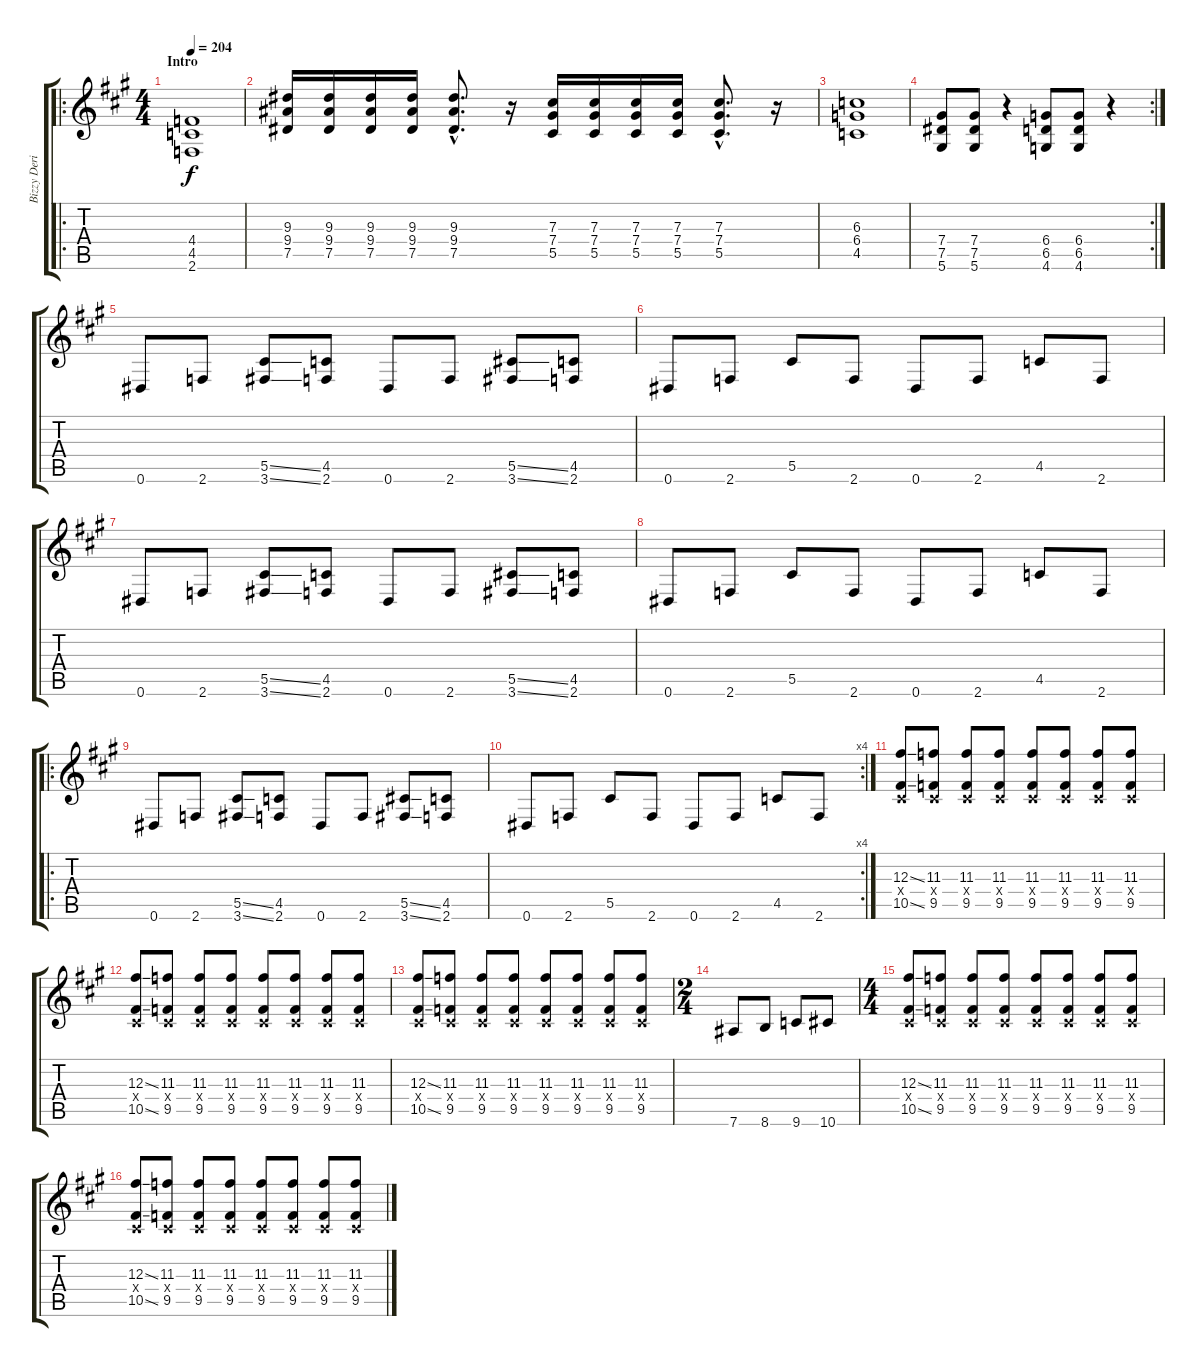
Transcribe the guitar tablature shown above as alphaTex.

\track ("Bizzy Derick" "Bizzy Deri") {instrument distortionguitar}
\staff {score tabs}
\tuning (Eb4 Bb3 Gb3 Db3 Ab2 Eb2) {hide}
\ro
\ts (4 4)
\section ("" "Intro")
\tempo 204
\clef g2
\ks a
(4.4 4.5 2.6).1{dy f instrument distortionguitar} |
(9.3 9.4 7.5).16 (9.3 9.4 7.5).16 (9.3 9.4 7.5).16 (9.3 9.4 7.5).16 (9.3{hac} 9.4{hac} 7.5{hac}).8{d} r.16 (7.3 7.4 5.5).16 (7.3 7.4 5.5).16 (7.3 7.4 5.5).16 (7.3 7.4 5.5).16 (7.3{hac} 7.4{hac} 5.5{hac}).8{d} r.16 |
(6.3 6.4 4.5).1 |
\rc 2
(7.4 7.5 5.6).8 (7.4 7.5 5.6).8 r.4 (6.4 6.5 4.6).8 (6.4 6.5 4.6).8 r.4 |
0.6.8 2.6.8 (5.5{ss} 3.6{ss}).8 (4.5 2.6).8 0.6.8 2.6.8 (5.5{ss} 3.6{ss}).8 (4.5 2.6).8 |
0.6.8 2.6.8 5.5.8 2.6.8 0.6.8 2.6.8 4.5.8 2.6.8 |
0.6.8 2.6.8 (5.5{ss} 3.6{ss}).8 (4.5 2.6).8 0.6.8 2.6.8 (5.5{ss} 3.6{ss}).8 (4.5 2.6).8 |
0.6.8 2.6.8 5.5.8 2.6.8 0.6.8 2.6.8 4.5.8 2.6.8 |
\ro
0.6.8 2.6.8 (5.5{ss} 3.6{ss}).8 (4.5 2.6).8 0.6.8 2.6.8 (5.5{ss} 3.6{ss}).8 (4.5 2.6).8 |
\rc 4
0.6.8 2.6.8 5.5.8 2.6.8 0.6.8 2.6.8 4.5.8 2.6.8 |
(12.3{ss} 0.4{x} 10.5{ss}).8 (11.3 0.4{x} 9.5).8 (11.3 0.4{x} 9.5).8 (11.3 0.4{x} 9.5).8 (11.3 0.4{x} 9.5).8 (11.3 0.4{x} 9.5).8 (11.3 0.4{x} 9.5).8 (11.3 0.4{x} 9.5).8 |
(12.3{ss} 0.4{x} 10.5{ss}).8 (11.3 0.4{x} 9.5).8 (11.3 0.4{x} 9.5).8 (11.3 0.4{x} 9.5).8 (11.3 0.4{x} 9.5).8 (11.3 0.4{x} 9.5).8 (11.3 0.4{x} 9.5).8 (11.3 0.4{x} 9.5).8 |
(12.3{ss} 0.4{x} 10.5{ss}).8 (11.3 0.4{x} 9.5).8 (11.3 0.4{x} 9.5).8 (11.3 0.4{x} 9.5).8 (11.3 0.4{x} 9.5).8 (11.3 0.4{x} 9.5).8 (11.3 0.4{x} 9.5).8 (11.3 0.4{x} 9.5).8 |
\ts (2 4)
7.6.8 8.6.8 9.6.8 10.6.8 |
\ts (4 4)
(12.3{ss} 0.4{x} 10.5{ss}).8 (11.3 0.4{x} 9.5).8 (11.3 0.4{x} 9.5).8 (11.3 0.4{x} 9.5).8 (11.3 0.4{x} 9.5).8 (11.3 0.4{x} 9.5).8 (11.3 0.4{x} 9.5).8 (11.3 0.4{x} 9.5).8 |
(12.3{ss} 0.4{x} 10.5{ss}).8 (11.3 0.4{x} 9.5).8 (11.3 0.4{x} 9.5).8 (11.3 0.4{x} 9.5).8 (11.3 0.4{x} 9.5).8 (11.3 0.4{x} 9.5).8 (11.3 0.4{x} 9.5).8 (11.3 0.4{x} 9.5).8
